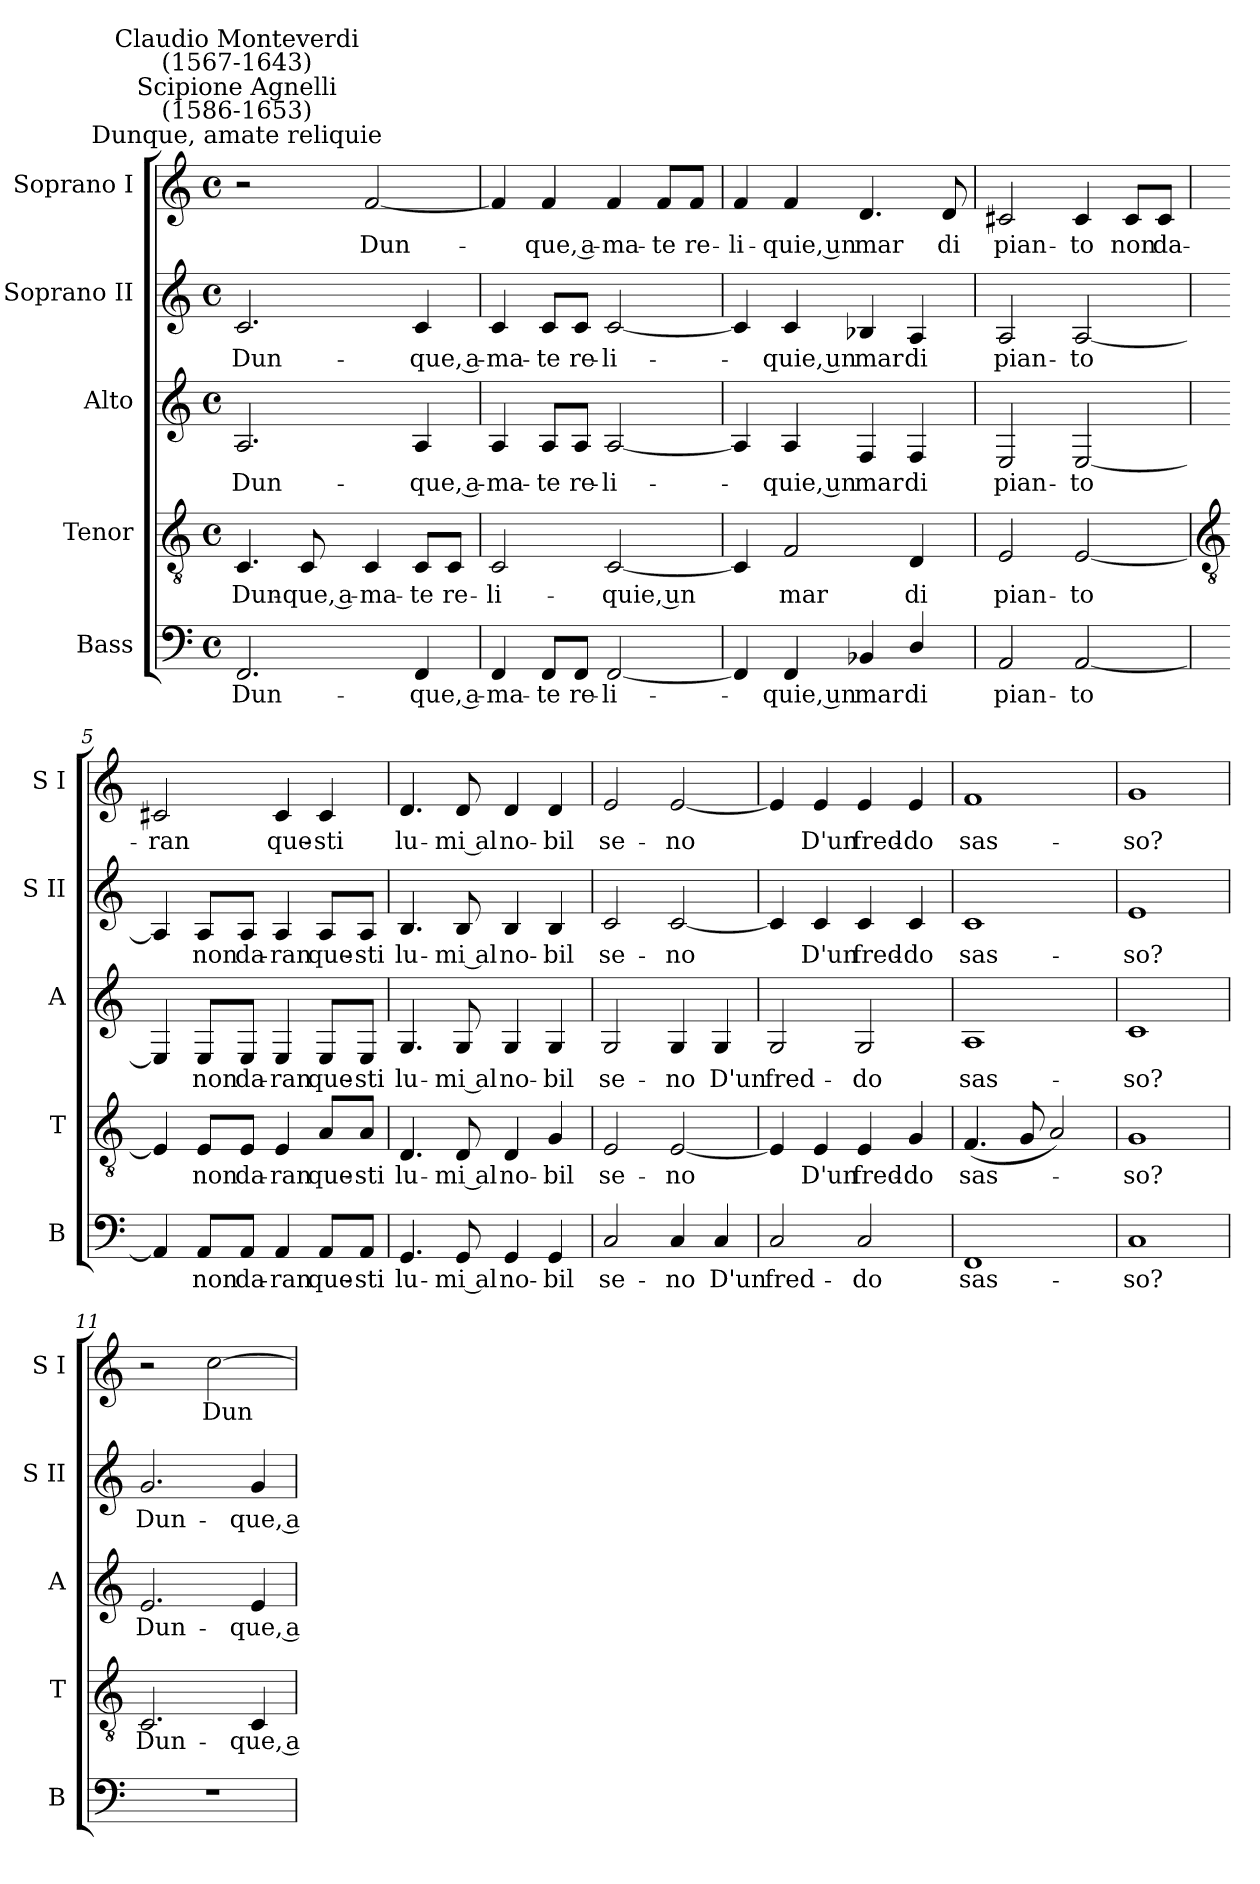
**kern	**text	**kern	**text	**kern	**text	**kern	**text	**kern	**text
*part5	*part5	*part4	*part4	*part3	*part3	*part2	*part2	*part1	*part1
*staff5	*staff5	*staff4	*staff4	*staff3	*staff3	*staff2	*staff2	*staff1	*staff1
*I"Bass	*	*I"Tenor	*	*I"Alto	*	*I"Soprano II	*	*I"Soprano I	*
*I'B	*	*I'T	*	*I'A	*	*I'S II	*	*I'S I	*
*clefF4	*	*clefGv2	*	*clefG2	*	*clefG2	*	*clefG2	*
*k[]	*	*k[]	*	*k[]	*	*k[]	*	*k[]	*
*C:	*	*C:	*	*C:	*	*C:	*	*C:	*
*M4/4	*	*M4/4	*	*M4/4	*	*M4/4	*	*M4/4	*
*met(c)	*	*met(c)	*	*met(c)	*	*met(c)	*	*met(c)	*
=1	=1	=1	=1	=1	=1	=1	=1	=1	=1
!	!	!	!	!	!	!	!	!LO:TX:a:cj:t=Dunque, amate reliquie	!
!	!	!	!	!	!	!	!	!LO:TX:a:cj:t=Scipione Agnelli\n(1586-1653)	!
!	!	!	!	!	!	!	!	!LO:TX:a:cj:t=Claudio Monteverdi\n(1567-1643)	!
!	!LO:LY:b	!	!LO:LY:b	!	!LO:LY:b	!	!LO:LY:b	!	!
2.FF	Dun-	4.C	Dun-	2.A	Dun-	2.c	Dun-	2r	.
!	!	!	!LO:LY:b	!	!	!	!	!	!
.	.	8C	-que, a-	.	.	.	.	.	.
!	!	!	!LO:LY:b	!	!	!	!	!	!LO:LY:b
.	.	4C	-ma-	.	.	.	.	[2f	Dun-
!	!LO:LY:b	!	!LO:LY:b	!	!LO:LY:b	!	!LO:LY:b	!	!
4FF	-que, a-	8C/L	-te	4A	-que, a-	4c	-que, a-	.	.
!	!	!	!LO:LY:b	!	!	!	!	!	!
.	.	8C/J	re-	.	.	.	.	.	.
=2	=2	=2	=2	=2	=2	=2	=2	=2	=2
!	!LO:LY:b	!	!LO:LY:b	!	!LO:LY:b	!	!LO:LY:b	!	!
4FF	-ma-	2C	-li-	4A	-ma-	4c	-ma-	4f]	.
!	!LO:LY:b	!	!	!	!LO:LY:b	!	!LO:LY:b	!	!LO:LY:b
8FF/L	-te	.	.	8A/L	-te	8c/L	-te	4f	que, a-
!	!LO:LY:b	!	!	!	!LO:LY:b	!	!LO:LY:b	!	!
8FF/J	re-	.	.	8A/J	re-	8c/J	re-	.	.
!	!LO:LY:b	!	!LO:LY:b	!	!LO:LY:b	!	!LO:LY:b	!	!LO:LY:b
[2FF	-li-	[2C	-quie, un	[2A	-li-	[2c	-li-	4f	-ma-
!	!	!	!	!	!	!	!	!	!LO:LY:b
.	.	.	.	.	.	.	.	8f/L	-te
!	!	!	!	!	!	!	!	!	!LO:LY:b
.	.	.	.	.	.	.	.	8f/J	re-
=3	=3	=3	=3	=3	=3	=3	=3	=3	=3
!	!	!	!	!	!	!	!	!	!LO:LY:b
4FF]	.	4C]	.	4A]	.	4c]	.	4f	-li-
!	!LO:LY:b	!	!LO:LY:b	!	!LO:LY:b	!	!LO:LY:b	!	!LO:LY:b
4FF	quie, un	2F	mar	4A	quie, un	4c	quie, un	4f	-quie, un
!	!LO:LY:b	!	!	!	!LO:LY:b	!	!LO:LY:b	!	!LO:LY:b
4BB-X	mar	.	.	4F	mar	4B-X	mar	4.d	mar
!	!LO:LY:b	!	!LO:LY:b	!	!LO:LY:b	!	!LO:LY:b	!	!
4D/	di	4D	di	4F	di	4A	di	.	.
!	!	!	!	!	!	!	!	!	!LO:LY:b
.	.	.	.	.	.	.	.	8d	di
=4	=4	=4	=4	=4	=4	=4	=4	=4	=4
!	!LO:LY:b	!	!LO:LY:b	!	!LO:LY:b	!	!LO:LY:b	!	!LO:LY:b
2AA	pian-	2E	pian-	2E	pian-	2A	pian-	2c#X	pian-
!	!LO:LY:b	!	!LO:LY:b	!	!LO:LY:b	!	!LO:LY:b	!	!LO:LY:b
[2AA	-to	[2E	-to	[2E	-to	[2A	-to	4c#	-to
!	!	!	!	!	!	!	!	!	!LO:LY:b
.	.	.	.	.	.	.	.	8c#/L	non
!	!	!	!	!	!	!	!	!	!LO:LY:b
.	.	.	.	.	.	.	.	8c#/J	da-
!!LO:LB:g=z
=5	=5	=5	=5	=5	=5	=5	=5	=5	=5
*	*	*clefGv2	*	*	*	*	*	*	*
!	!	!	!	!	!	!	!	!	!LO:LY:b
4AA]	.	4E]	.	4E]	.	4A]	.	2c#X	-ran
!	!LO:LY:b	!	!LO:LY:b	!	!LO:LY:b	!	!LO:LY:b	!	!
8AA/L	non	8E/L	non	8E/L	non	8A/L	non	.	.
!	!LO:LY:b	!	!LO:LY:b	!	!LO:LY:b	!	!LO:LY:b	!	!
8AA/J	da-	8E/J	da-	8E/J	da-	8A/J	da-	.	.
!	!LO:LY:b	!	!LO:LY:b	!	!LO:LY:b	!	!LO:LY:b	!	!LO:LY:b
4AA	-ran	4E	-ran	4E	-ran	4A	-ran	4c#	que-
!	!LO:LY:b	!	!LO:LY:b	!	!LO:LY:b	!	!LO:LY:b	!	!LO:LY:b
8AA/L	que-	8A/L	que-	8E/L	que-	8A/L	que-	4c#	-sti
!	!LO:LY:b	!	!LO:LY:b	!	!LO:LY:b	!	!LO:LY:b	!	!
8AA/J	-sti	8A/J	-sti	8E/J	-sti	8A/J	-sti	.	.
=6	=6	=6	=6	=6	=6	=6	=6	=6	=6
!	!LO:LY:b	!	!LO:LY:b	!	!LO:LY:b	!	!LO:LY:b	!	!LO:LY:b
4.GG	lu-	4.D	lu-	4.G	lu-	4.B	lu-	4.d	lu-
!	!LO:LY:b	!	!LO:LY:b	!	!LO:LY:b	!	!LO:LY:b	!	!LO:LY:b
8GG	-mi al	8D	-mi al	8G	-mi al	8B	-mi al	8d	-mi al
!	!LO:LY:b	!	!LO:LY:b	!	!LO:LY:b	!	!LO:LY:b	!	!LO:LY:b
4GG	no-	4D	no-	4G	no-	4B	no-	4d	no-
!	!LO:LY:b	!	!LO:LY:b	!	!LO:LY:b	!	!LO:LY:b	!	!LO:LY:b
4GG	-bil	4G	-bil	4G	-bil	4B	-bil	4d	-bil
=7	=7	=7	=7	=7	=7	=7	=7	=7	=7
!	!LO:LY:b	!	!LO:LY:b	!	!LO:LY:b	!	!LO:LY:b	!	!LO:LY:b
2C	se-	2E	se-	2G	se-	2c	se-	2e	se-
!	!LO:LY:b	!	!LO:LY:b	!	!LO:LY:b	!	!LO:LY:b	!	!LO:LY:b
4C	-no	[2E	-no	4G	-no	[2c	-no	[2e	-no
!	!LO:LY:b	!	!	!	!LO:LY:b	!	!	!	!
4C	D'un	.	.	4G	D'un	.	.	.	.
=8	=8	=8	=8	=8	=8	=8	=8	=8	=8
!	!LO:LY:b	!	!	!	!LO:LY:b	!	!	!	!
2C	fred-	4E]	.	2G	fred-	4c]	.	4e]	.
!	!	!	!LO:LY:b	!	!	!	!LO:LY:b	!	!LO:LY:b
.	.	4E	D'un	.	.	4c	D'un	4e	D'un
!	!LO:LY:b	!	!LO:LY:b	!	!LO:LY:b	!	!LO:LY:b	!	!LO:LY:b
2C	-do	4E	fred-	2G	-do	4c	fred-	4e	fred-
!	!	!	!LO:LY:b	!	!	!	!LO:LY:b	!	!LO:LY:b
.	.	4G	-do	.	.	4c	-do	4e	-do
=9	=9	=9	=9	=9	=9	=9	=9	=9	=9
!	!LO:LY:b	!	!LO:LY:b	!	!LO:LY:b	!	!LO:LY:b	!	!LO:LY:b
1FF	sas-	(<4.F	sas-	1A	sas-	1c	sas-	1f	sas-
.	.	8G	.	.	.	.	.	.	.
.	.	2A)	.	.	.	.	.	.	.
=10	=10	=10	=10	=10	=10	=10	=10	=10	=10
!	!LO:LY:b	!	!LO:LY:b	!	!LO:LY:b	!	!LO:LY:b	!	!LO:LY:b
1C	-so?	1G	so?	1c	-so?	1e	-so?	1g	-so?
=11	=11	=11	=11	=11	=11	=11	=11	=11	=11
!	!	!	!LO:LY:b	!	!LO:LY:b	!	!LO:LY:b	!	!
1r	.	2.C	Dun-	2.e	Dun-	2.g	Dun-	2r	.
!	!	!	!	!	!	!	!	!	!LO:LY:b
.	.	.	.	.	.	.	.	[2cc	Dun-
!	!	!	!LO:LY:b	!	!LO:LY:b	!	!LO:LY:b	!	!
.	.	4C	-que, a-	4e	-que, a-	4g	-que, a-	.	.
=	=	=	=	=	=	=	=	=	=
*-	*-	*-	*-	*-	*-	*-	*-	*-	*-
